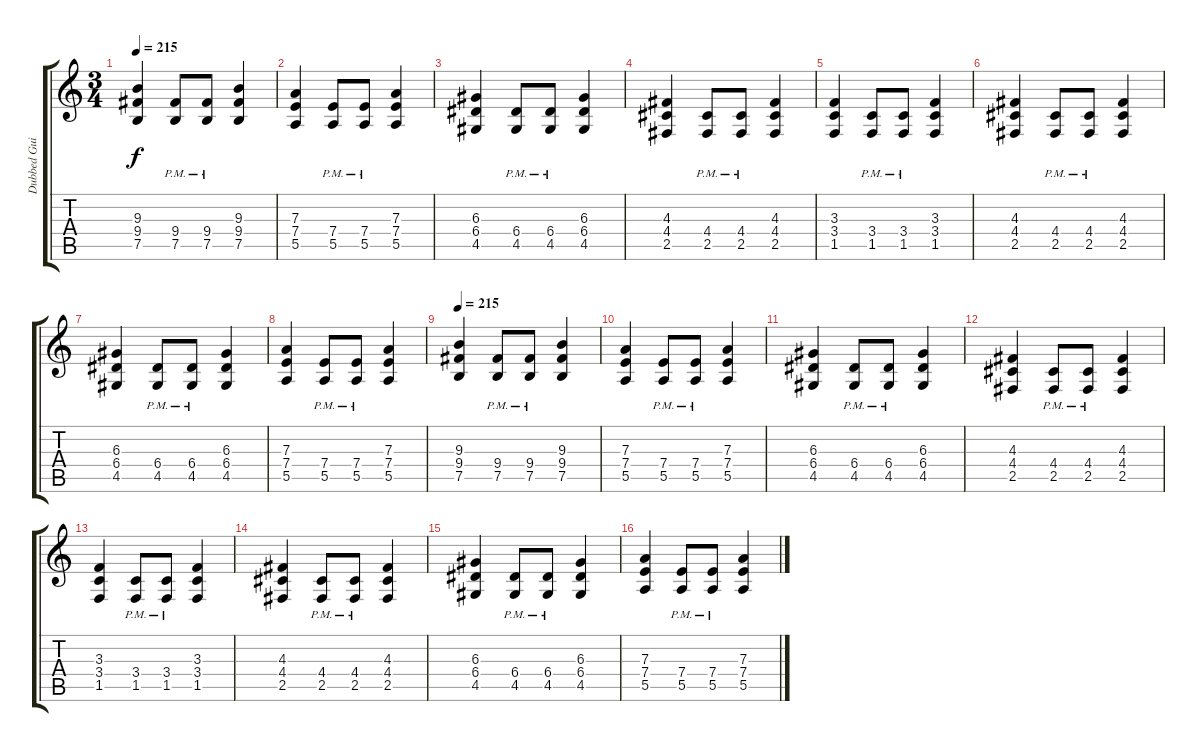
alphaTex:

\track ("Dubbed Guitar" "Dubbed Gui") {instrument distortionguitar}
\staff {score tabs}
\tuning (B3 Gb3 D3 A2 E2 B1) {hide}
\ts (3 4)
\tempo 215
\clef g2
\ks c
(9.3 9.4 7.5).4{dy f} (9.4{pm} 7.5{pm}).8 (9.4{pm} 7.5{pm}).8 (9.3 9.4 7.5).4 |
(7.3 7.4 5.5).4 (7.4{pm} 5.5{pm}).8 (7.4{pm} 5.5{pm}).8 (7.3 7.4 5.5).4 |
(6.3 6.4 4.5).4 (6.4{pm} 4.5{pm}).8 (6.4{pm} 4.5{pm}).8 (6.3 6.4 4.5).4 |
(4.3 4.4 2.5).4 (4.4{pm} 2.5{pm}).8 (4.4{pm} 2.5{pm}).8 (4.3 4.4 2.5).4 |
(3.3 3.4 1.5).4 (3.4{pm} 1.5{pm}).8 (3.4{pm} 1.5{pm}).8 (3.3 3.4 1.5).4 |
(4.3 4.4 2.5).4 (4.4{pm} 2.5{pm}).8 (4.4{pm} 2.5{pm}).8 (4.3 4.4 2.5).4 |
(6.3 6.4 4.5).4 (6.4{pm} 4.5{pm}).8 (6.4{pm} 4.5{pm}).8 (6.3 6.4 4.5).4 |
(7.3 7.4 5.5).4 (7.4{pm} 5.5{pm}).8 (7.4{pm} 5.5{pm}).8 (7.3 7.4 5.5).4 |
\tempo 215
(9.3 9.4 7.5).4 (9.4{pm} 7.5{pm}).8 (9.4{pm} 7.5{pm}).8 (9.3 9.4 7.5).4 |
(7.3 7.4 5.5).4 (7.4{pm} 5.5{pm}).8 (7.4{pm} 5.5{pm}).8 (7.3 7.4 5.5).4 |
(6.3 6.4 4.5).4 (6.4{pm} 4.5{pm}).8 (6.4{pm} 4.5{pm}).8 (6.3 6.4 4.5).4 |
(4.3 4.4 2.5).4 (4.4{pm} 2.5{pm}).8 (4.4{pm} 2.5{pm}).8 (4.3 4.4 2.5).4 |
(3.3 3.4 1.5).4 (3.4{pm} 1.5{pm}).8 (3.4{pm} 1.5{pm}).8 (3.3 3.4 1.5).4 |
(4.3 4.4 2.5).4 (4.4{pm} 2.5{pm}).8 (4.4{pm} 2.5{pm}).8 (4.3 4.4 2.5).4 |
(6.3 6.4 4.5).4 (6.4{pm} 4.5{pm}).8 (6.4{pm} 4.5{pm}).8 (6.3 6.4 4.5).4 |
(7.3 7.4 5.5).4 (7.4{pm} 5.5{pm}).8 (7.4{pm} 5.5{pm}).8 (7.3 7.4 5.5).4
